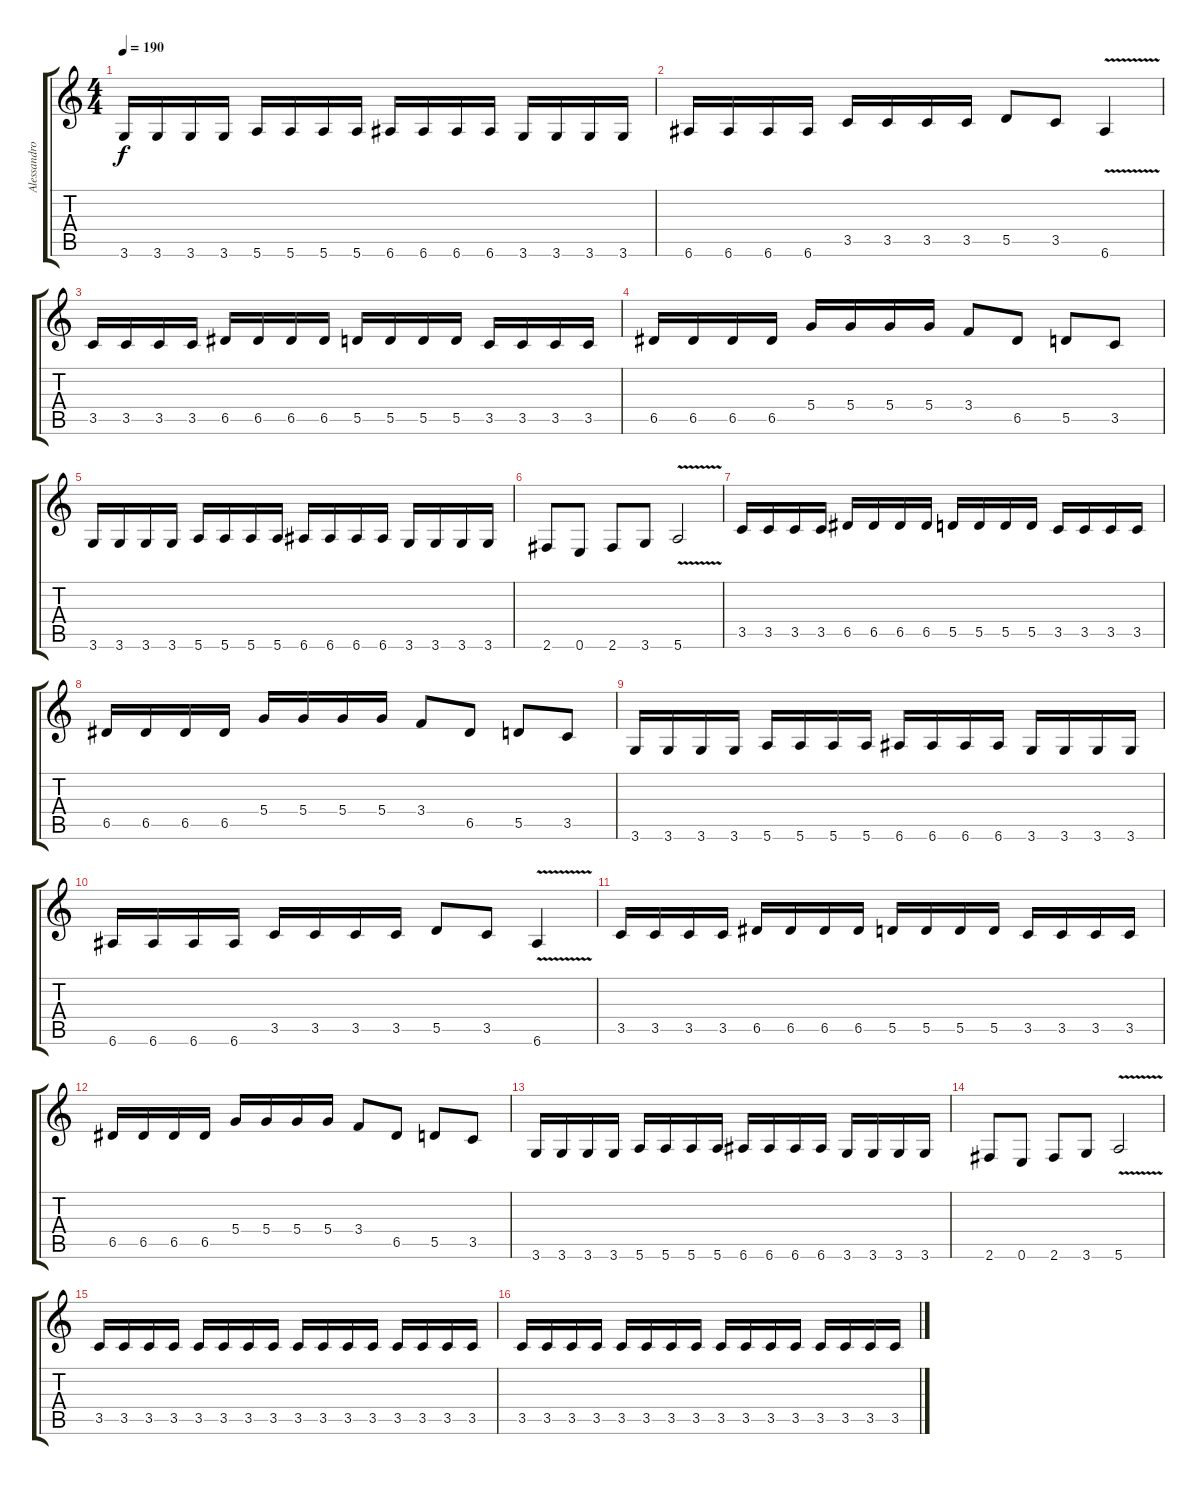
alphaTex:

\track ("Alessandro Lotta" "Alessandro") {instrument electricbassfinger}
\staff {score tabs}
\tuning (E4 B3 G3 D3 A2 E2) {hide}
\ts (4 4)
\tempo 190
\clef g2
\ks c
3.6.16{dy f} 3.6.16 3.6.16 3.6.16 5.6.16 5.6.16 5.6.16 5.6.16 6.6.16 6.6.16 6.6.16 6.6.16 3.6.16 3.6.16 3.6.16 3.6.16 |
6.6.16 6.6.16 6.6.16 6.6.16 3.5.16 3.5.16 3.5.16 3.5.16 5.5.8 3.5.8 6.6{v}.4 |
3.5.16 3.5.16 3.5.16 3.5.16 6.5.16 6.5.16 6.5.16 6.5.16 5.5.16 5.5.16 5.5.16 5.5.16 3.5.16 3.5.16 3.5.16 3.5.16 |
6.5.16 6.5.16 6.5.16 6.5.16 5.4.16 5.4.16 5.4.16 5.4.16 3.4.8 6.5.8 5.5.8 3.5.8 |
3.6.16 3.6.16 3.6.16 3.6.16 5.6.16 5.6.16 5.6.16 5.6.16 6.6.16 6.6.16 6.6.16 6.6.16 3.6.16 3.6.16 3.6.16 3.6.16 |
2.6.8 0.6.8 2.6.8 3.6.8 5.6{v}.2 |
3.5.16 3.5.16 3.5.16 3.5.16 6.5.16 6.5.16 6.5.16 6.5.16 5.5.16 5.5.16 5.5.16 5.5.16 3.5.16 3.5.16 3.5.16 3.5.16 |
6.5.16 6.5.16 6.5.16 6.5.16 5.4.16 5.4.16 5.4.16 5.4.16 3.4.8 6.5.8 5.5.8 3.5.8 |
3.6.16 3.6.16 3.6.16 3.6.16 5.6.16 5.6.16 5.6.16 5.6.16 6.6.16 6.6.16 6.6.16 6.6.16 3.6.16 3.6.16 3.6.16 3.6.16 |
6.6.16 6.6.16 6.6.16 6.6.16 3.5.16 3.5.16 3.5.16 3.5.16 5.5.8 3.5.8 6.6{v}.4 |
3.5.16 3.5.16 3.5.16 3.5.16 6.5.16 6.5.16 6.5.16 6.5.16 5.5.16 5.5.16 5.5.16 5.5.16 3.5.16 3.5.16 3.5.16 3.5.16 |
6.5.16 6.5.16 6.5.16 6.5.16 5.4.16 5.4.16 5.4.16 5.4.16 3.4.8 6.5.8 5.5.8 3.5.8 |
3.6.16 3.6.16 3.6.16 3.6.16 5.6.16 5.6.16 5.6.16 5.6.16 6.6.16 6.6.16 6.6.16 6.6.16 3.6.16 3.6.16 3.6.16 3.6.16 |
2.6.8 0.6.8 2.6.8 3.6.8 5.6{v}.2 |
3.5.16 3.5.16 3.5.16 3.5.16 3.5.16 3.5.16 3.5.16 3.5.16 3.5.16 3.5.16 3.5.16 3.5.16 3.5.16 3.5.16 3.5.16 3.5.16 |
3.5.16 3.5.16 3.5.16 3.5.16 3.5.16 3.5.16 3.5.16 3.5.16 3.5.16 3.5.16 3.5.16 3.5.16 3.5.16 3.5.16 3.5.16 3.5.16
